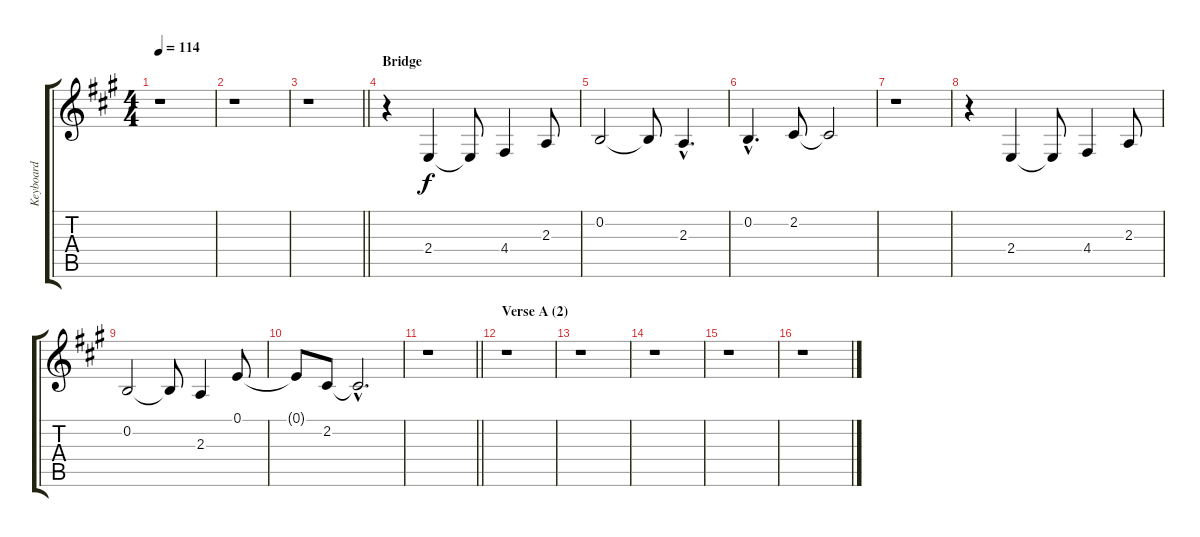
\track ("Keyboard" "Keyboard") {instrument lead1square}
\staff {score tabs}
\tuning (E4 B3 G3 D3 A2 E2) {hide}
\ts (4 4)
\tempo 114
\clef g2
\ks a
r.1{dy f} |
r.1 |
\barLineRight lightlight
r.1 |
\section ("" "Bridge")
r.4 2.4.4 2.4{t}.8 4.4.4 2.3.8 |
0.2.2 0.2{t}.8 2.3{hac}.4{d} |
0.2{hac}.4{d} 2.2.8 2.2{t}.2 |
r.1 |
r.4 2.4.4 2.4{t}.8 4.4.4 2.3.8 |
0.2.2 0.2{t}.8 2.3.4 0.1.8 |
0.1{t}.8 2.2.8 2.2{hac t}.2{d} |
\barLineRight lightlight
r.1 |
\section ("" "Verse A (2)")
r.1 |
r.1 |
r.1 |
r.1 |
r.1
